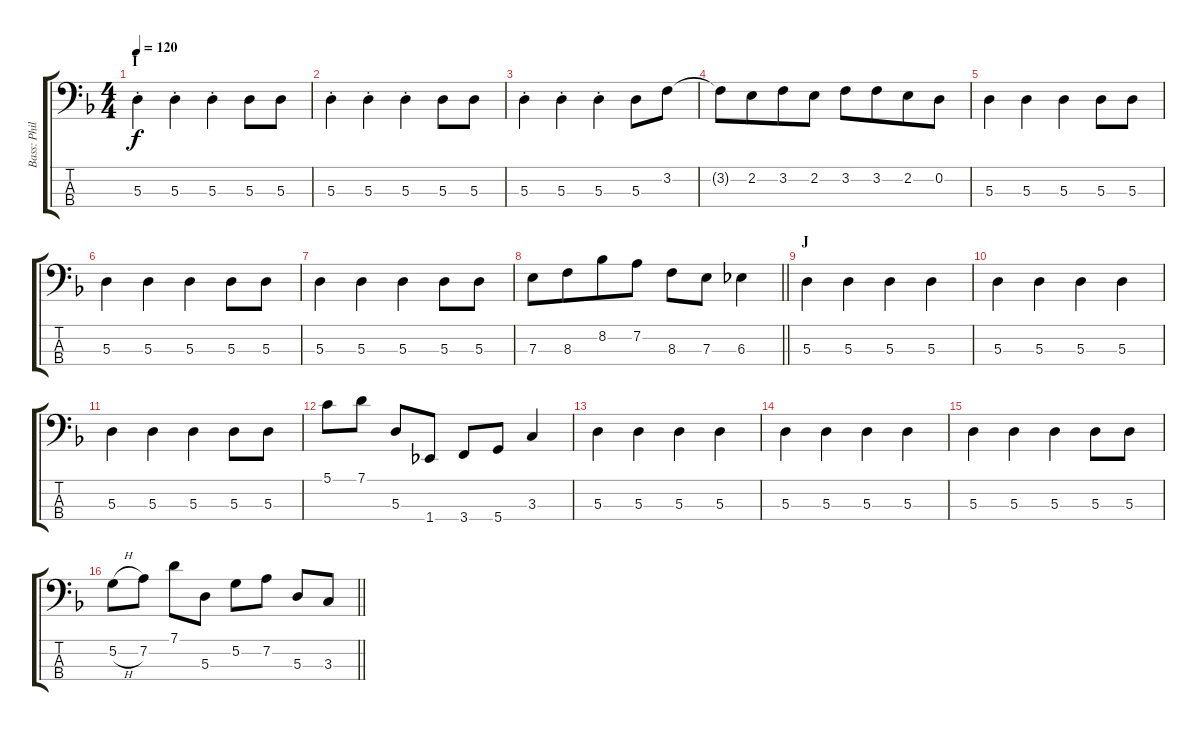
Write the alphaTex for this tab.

\track ("Bass: Philip" "Bass: Phil") {instrument electricbassfinger}
\staff {score tabs}
\tuning (G2 D2 A1 D1) {hide}
\ts (4 4)
\section ("" "I")
\tempo 120
\clef f4
\ks f
5.3{st}.4{dy f} 5.3{st}.4 5.3{st}.4 5.3.8 5.3.8 |
5.3{st}.4 5.3{st}.4 5.3{st}.4 5.3.8 5.3.8 |
5.3{st}.4 5.3{st}.4 5.3{st}.4 5.3.8 3.2.8 |
3.2{t}.8 2.2.8{beam merge} 3.2.8 2.2.8 3.2.8 3.2.8{beam merge} 2.2.8 0.2.8 |
5.3.4 5.3.4 5.3.4 5.3.8 5.3.8 |
5.3.4 5.3.4 5.3.4 5.3.8 5.3.8 |
5.3.4 5.3.4 5.3.4 5.3.8 5.3.8 |
\barLineRight lightlight
7.3.8 8.3.8{beam merge} 8.2.8 7.2.8 8.3.8 7.3.8 6.3.4 |
\section ("" "J")
5.3.4 5.3.4 5.3.4 5.3.4 |
5.3.4 5.3.4 5.3.4 5.3.4 |
5.3.4 5.3.4 5.3.4 5.3.8 5.3.8 |
5.1.8 7.1.8 5.3.8 1.4.8 3.4.8 5.4.8 3.3.4 |
5.3.4 5.3.4 5.3.4 5.3.4 |
5.3.4 5.3.4 5.3.4 5.3.4 |
5.3.4 5.3.4 5.3.4 5.3.8 5.3.8 |
\barLineRight lightlight
5.2{h}.8 7.2.8 7.1.8 5.3.8 5.2.8 7.2.8 5.3.8 3.3.8
